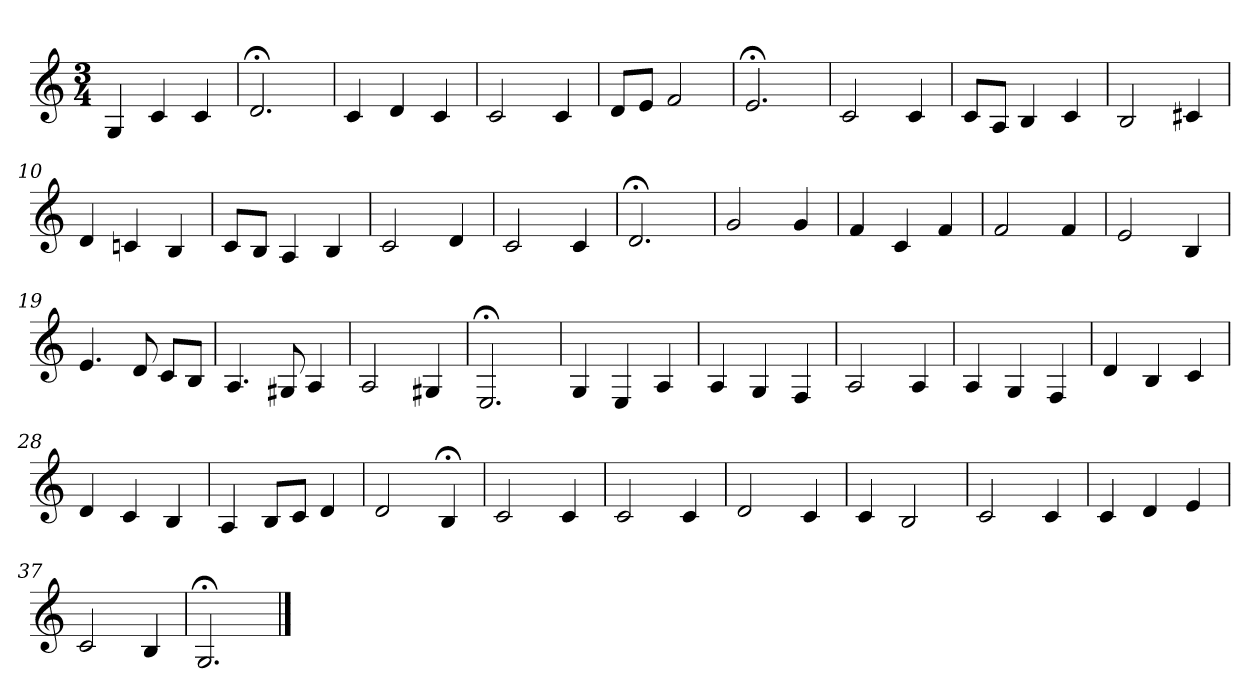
**kern
*part1
*staff1
*clefG2
*k[]
*C:
*M3/4
=1
4G
4c
4c
=2
2.d;<
=3
4c
4d
4c
=4
2c
4c
=5
8d/L
8e/J
2f
=6
2.e;<
=7
2c
4c
=8
8c/L
8A/J
4B
4c
=9
2B
4c#X
=10
4d
4cn
4B
=11
8c/L
8B/J
4A
4B
=12
2c
4d
=13
2c
4c
=14
2.d;<
=15
2g
4g
=16
4f
4c
4f
=17
2f
4f
=18
2e
4B
=19
4.e
8d
8c/L
8B/J
=20
4.A
8G#X
4A
=21
2A
4G#X
=22
2.E;<
=23
4G
4E
4A
=24
4A
4G
4F
=25
2A
4A
=26
4A
4G
4F
=27
4d
4B
4c
=28
4d
4c
4B
=29
4A
8B/L
8c/J
4d
=30
2d
4B;<
=31
2c
4c
=32
2c
4c
=33
2d
4c
=34
4c
2B
=35
2c
4c
=36
4c
4d
4e
=37
2c
4B
=38
2.G;<
==
*-
